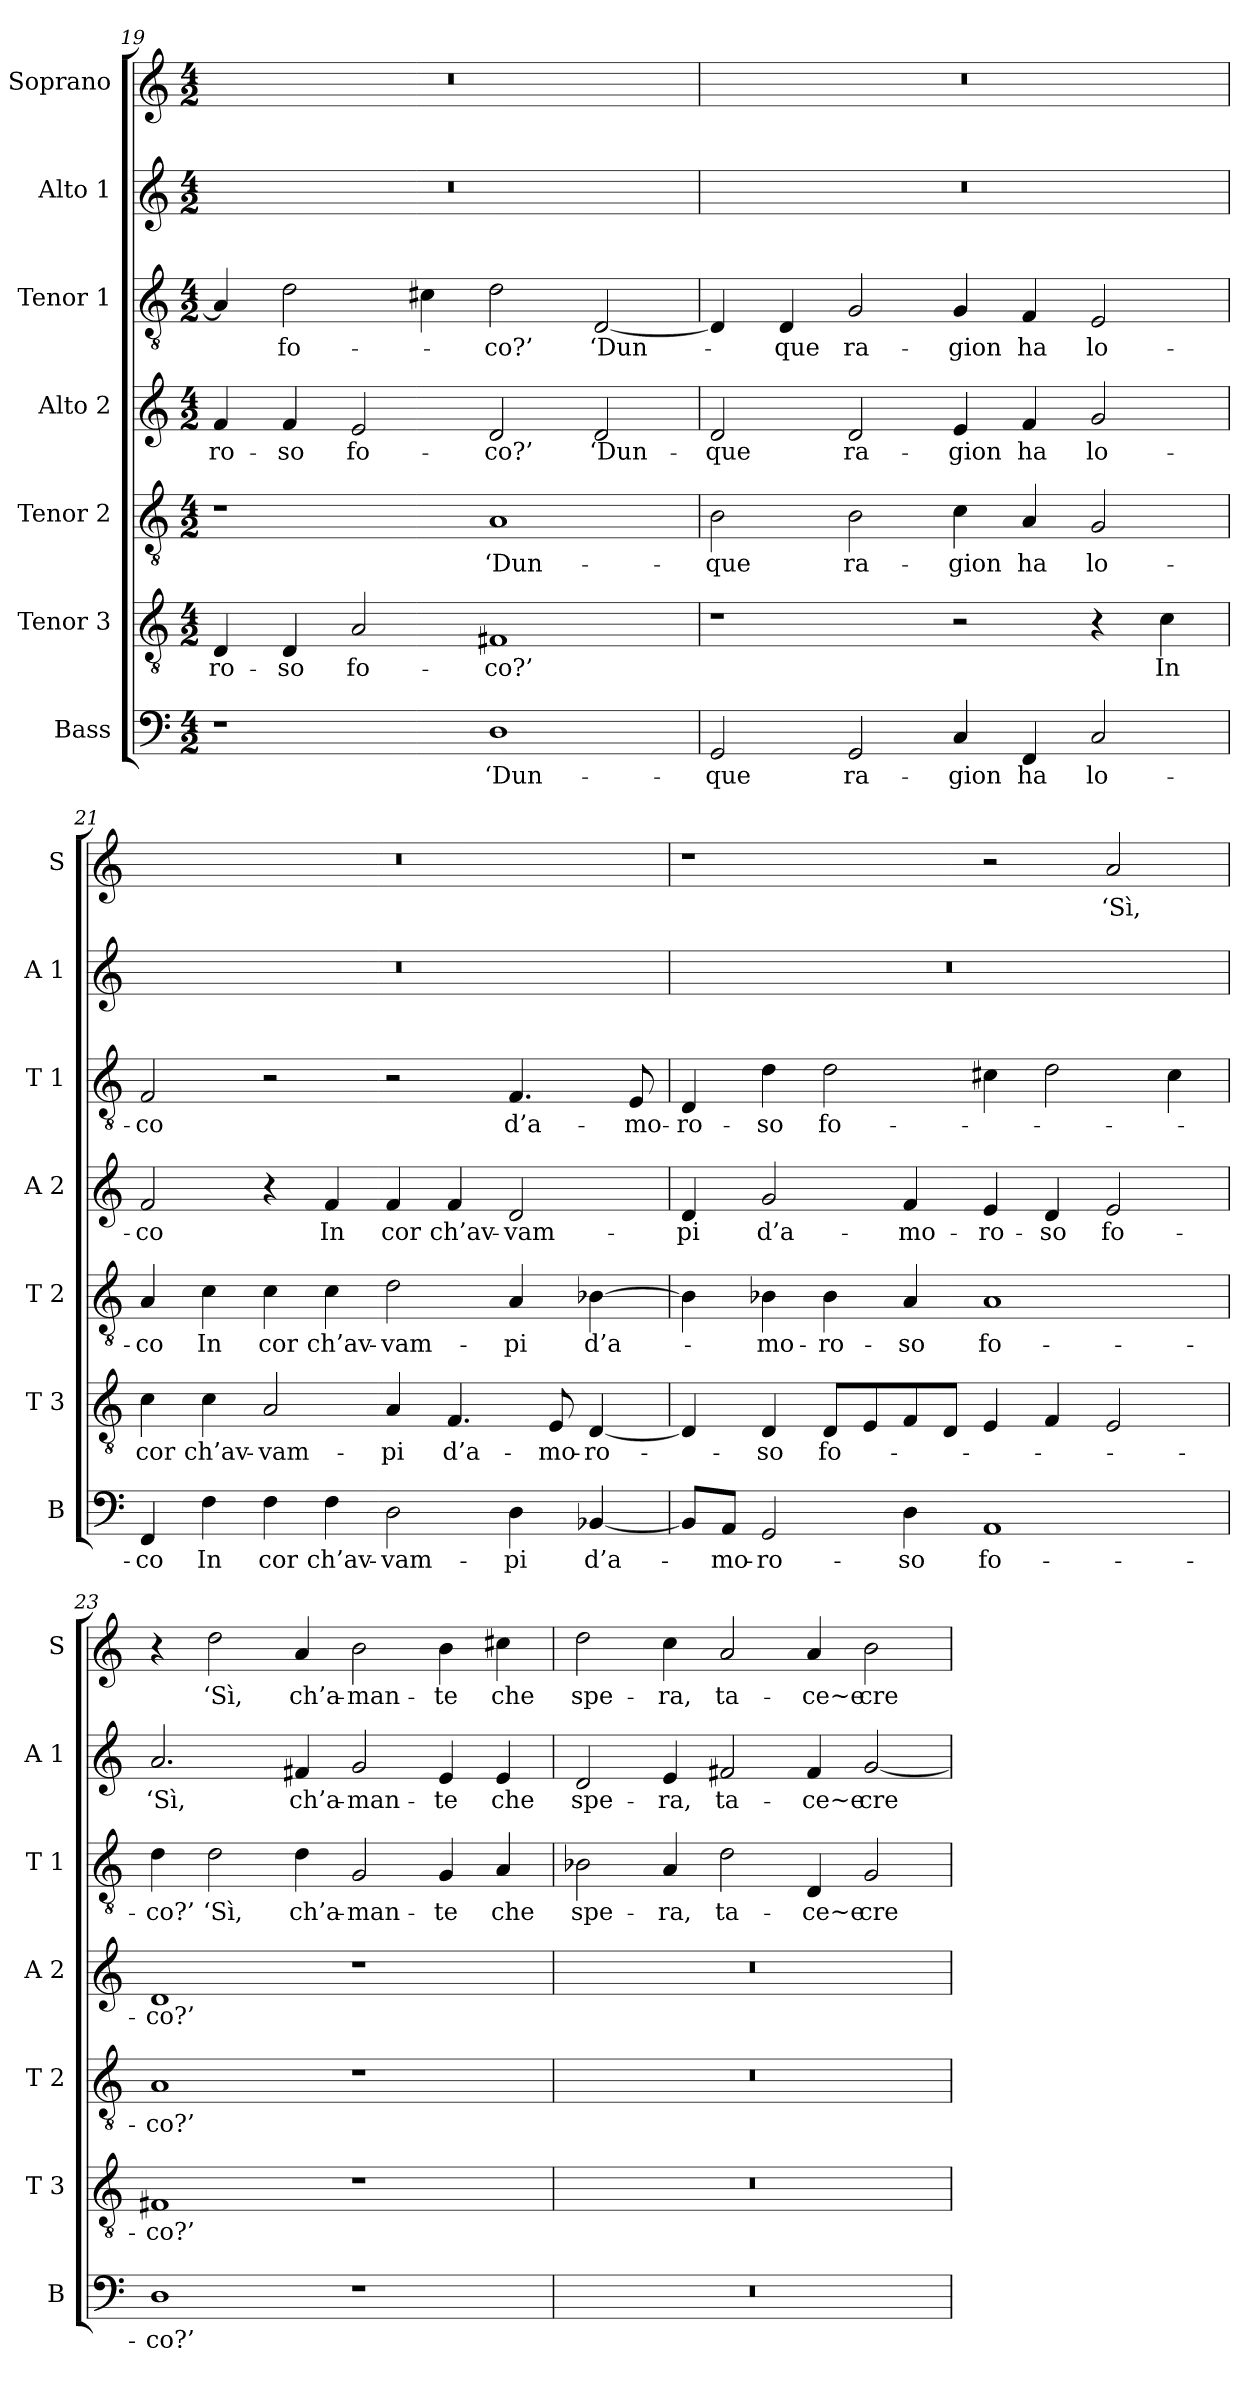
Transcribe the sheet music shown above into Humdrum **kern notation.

**kern	**text	**kern	**text	**kern	**text	**kern	**text	**kern	**text	**kern	**text	**kern	**text
*part7	*part7	*part6	*part6	*part5	*part5	*part4	*part4	*part3	*part3	*part2	*part2	*part1	*part1
*staff7	*staff7	*staff6	*staff6	*staff5	*staff5	*staff4	*staff4	*staff3	*staff3	*staff2	*staff2	*staff1	*staff1
*I"Bass	*	*I"Tenor 3	*	*I"Tenor 2	*	*I"Alto 2	*	*I"Tenor 1	*	*I"Alto 1	*	*I"Soprano	*
*I'B	*	*I'T 3	*	*I'T 2	*	*I'A 2	*	*I'T 1	*	*I'A 1	*	*I'S	*
!!LO:LB:g=z
*clefF4	*	*clefGv2	*	*clefGv2	*	*clefG2	*	*clefGv2	*	*clefG2	*	*clefG2	*
*k[]	*	*k[]	*	*k[]	*	*k[]	*	*k[]	*	*k[]	*	*k[]	*
*C:	*	*C:	*	*C:	*	*C:	*	*C:	*	*C:	*	*C:	*
*M4/2	*	*M4/2	*	*M4/2	*	*M4/2	*	*M4/2	*	*M4/2	*	*M4/2	*
=19	=19	=19	=19	=19	=19	=19	=19	=19	=19	=19	=19	=19	=19
!	!	!	!LO:LY:b	!	!	!	!LO:LY:b	!	!	!	!	!	!
1r	.	4D/	-ro-	1r	.	4f/	-ro-	4A/]	.	0r	.	0r	.
!	!	!	!LO:LY:b	!	!	!	!LO:LY:b	!	!LO:LY:b	!	!	!	!
.	.	4D/	-so	.	.	4f/	-so	2d\	fo-	.	.	.	.
!	!	!	!LO:LY:b	!	!	!	!LO:LY:b	!	!	!	!	!	!
.	.	2A/	fo-	.	.	2e/	fo-	.	.	.	.	.	.
.	.	.	.	.	.	.	.	4c#X\	.	.	.	.	.
!	!LO:LY:b	!	!LO:LY:b	!	!LO:LY:b	!	!LO:LY:b	!	!LO:LY:b	!	!	!	!
1D	‘Dun-	1F#X	-co?’	1A	‘Dun-	2d/	-co?’	2d\	-co?’	.	.	.	.
!	!	!	!	!	!	!	!LO:LY:b	!	!LO:LY:b	!	!	!	!
.	.	.	.	.	.	2d/	‘Dun-	[2D/	‘Dun-	.	.	.	.
=20	=20	=20	=20	=20	=20	=20	=20	=20	=20	=20	=20	=20	=20
!	!LO:LY:b	!	!	!	!LO:LY:b	!	!LO:LY:b	!	!	!	!	!	!
2GG/	-que	1r	.	2B\	-que	2d/	-que	4D/]	.	0r	.	0r	.
!	!	!	!	!	!	!	!	!	!LO:LY:b	!	!	!	!
.	.	.	.	.	.	.	.	4D/	-que	.	.	.	.
!	!LO:LY:b	!	!	!	!LO:LY:b	!	!LO:LY:b	!	!LO:LY:b	!	!	!	!
2GG/	ra-	.	.	2B\	ra-	2d/	ra-	2G/	ra-	.	.	.	.
!	!LO:LY:b	!	!	!	!LO:LY:b	!	!LO:LY:b	!	!LO:LY:b	!	!	!	!
4C/	-gion	2r	.	4c\	-gion	4e/	-gion	4G/	-gion	.	.	.	.
!	!LO:LY:b	!	!	!	!LO:LY:b	!	!LO:LY:b	!	!LO:LY:b	!	!	!	!
4FF/	ha	.	.	4A/	ha	4f/	ha	4F/	ha	.	.	.	.
!	!LO:LY:b	!	!	!	!LO:LY:b	!	!LO:LY:b	!	!LO:LY:b	!	!	!	!
2C/	lo-	4r	.	2G/	lo-	2g/	lo-	2E/	lo-	.	.	.	.
!	!	!	!LO:LY:b	!	!	!	!	!	!	!	!	!	!
.	.	4c\	In	.	.	.	.	.	.	.	.	.	.
=21	=21	=21	=21	=21	=21	=21	=21	=21	=21	=21	=21	=21	=21
!	!LO:LY:b	!	!LO:LY:b	!	!LO:LY:b	!	!LO:LY:b	!	!LO:LY:b	!	!	!	!
4FF/	-co	4c\	cor	4A/	-co	2f/	-co	2F/	-co	0r	.	0r	.
!	!LO:LY:b	!	!LO:LY:b	!	!LO:LY:b	!	!	!	!	!	!	!	!
4F\	In	4c\	ch’av-	4c\	In	.	.	.	.	.	.	.	.
!	!LO:LY:b	!	!LO:LY:b	!	!LO:LY:b	!	!	!	!	!	!	!	!
4F\	cor	2A/	-vam-	4c\	cor	4r	.	2r	.	.	.	.	.
!	!LO:LY:b	!	!	!	!LO:LY:b	!	!LO:LY:b	!	!	!	!	!	!
4F\	ch’av-	.	.	4c\	ch’av-	4f/	In	.	.	.	.	.	.
!	!LO:LY:b	!	!LO:LY:b	!	!LO:LY:b	!	!LO:LY:b	!	!	!	!	!	!
2D\	-vam-	4A/	-pi	2d\	-vam-	4f/	cor	2r	.	.	.	.	.
!	!	!	!LO:LY:b	!	!	!	!LO:LY:b	!	!	!	!	!	!
.	.	4.F/	d’a-	.	.	4f/	ch’av-	.	.	.	.	.	.
!	!LO:LY:b	!	!	!	!LO:LY:b	!	!LO:LY:b	!	!LO:LY:b	!	!	!	!
4D\	-pi	.	.	4A/	-pi	2d/	-vam-	4.F/	d’a-	.	.	.	.
!	!	!	!LO:LY:b	!	!	!	!	!	!	!	!	!	!
.	.	8E/	-mo-	.	.	.	.	.	.	.	.	.	.
!	!LO:LY:b	!	!LO:LY:b	!	!LO:LY:b	!	!	!	!	!	!	!	!
[4BB-X/	d’a-	[4D/	-ro-	[4B-X\	d’a-	.	.	.	.	.	.	.	.
!	!	!	!	!	!	!	!	!	!LO:LY:b	!	!	!	!
.	.	.	.	.	.	.	.	8E/	-mo-	.	.	.	.
!!LO:PB:g=z
=22	=22	=22	=22	=22	=22	=22	=22	=22	=22	=22	=22	=22	=22
!	!	!	!	!	!	!	!LO:LY:b	!	!LO:LY:b	!	!	!	!
8BB-/L]	.	4D/]	.	4B-\]	.	4d/	-pi	4D/	-ro-	0r	.	1r	.
!	!LO:LY:b	!	!	!	!	!	!	!	!	!	!	!	!
8AA/J	-mo-	.	.	.	.	.	.	.	.	.	.	.	.
!	!LO:LY:b	!	!LO:LY:b	!	!LO:LY:b	!	!LO:LY:b	!	!LO:LY:b	!	!	!	!
2GG/	-ro-	4D/	-so	4B-X\	-mo-	2g/	d’a-	4d\	-so	.	.	.	.
!	!	!	!LO:LY:b	!	!LO:LY:b	!	!	!	!LO:LY:b	!	!	!	!
.	.	8D/L	fo-	4B-\	-ro-	.	.	2d\	fo-	.	.	.	.
.	.	8E/	.	.	.	.	.	.	.	.	.	.	.
!	!LO:LY:b	!	!	!	!LO:LY:b	!	!LO:LY:b	!	!	!	!	!	!
4D\	-so	8F/	.	4A/	-so	4f/	-mo-	.	.	.	.	.	.
.	.	8D/J	.	.	.	.	.	.	.	.	.	.	.
!	!LO:LY:b	!	!	!	!LO:LY:b	!	!LO:LY:b	!	!	!	!	!	!
1AA	fo-	4E/	.	1A	fo-	4e/	-ro-	4c#X\	.	.	.	2r	.
!	!	!	!	!	!	!	!LO:LY:b	!	!	!	!	!	!
.	.	4F/	.	.	.	4d/	-so	2d\	.	.	.	.	.
!	!	!	!	!	!	!	!LO:LY:b	!	!	!	!	!	!LO:LY:b
.	.	2E/	.	.	.	2e/	fo-	.	.	.	.	2a/	‘Sì,
.	.	.	.	.	.	.	.	4c#\	.	.	.	.	.
=23	=23	=23	=23	=23	=23	=23	=23	=23	=23	=23	=23	=23	=23
!	!LO:LY:b	!	!LO:LY:b	!	!LO:LY:b	!	!LO:LY:b	!	!LO:LY:b	!	!LO:LY:b	!	!
1D	-co?’	1F#X	-co?’	1A	-co?’	1d	-co?’	4d\	-co?’	2.a/	‘Sì,	4r	.
!	!	!	!	!	!	!	!	!	!LO:LY:b	!	!	!	!LO:LY:b
.	.	.	.	.	.	.	.	2d\	‘Sì,	.	.	2dd\	‘Sì,
!	!	!	!	!	!	!	!	!	!LO:LY:b	!	!LO:LY:b	!	!LO:LY:b
.	.	.	.	.	.	.	.	4d\	ch’a-	4f#X/	ch’a-	4a/	ch’a-
!	!	!	!	!	!	!	!	!	!LO:LY:b	!	!LO:LY:b	!	!LO:LY:b
1r	.	1r	.	1r	.	1r	.	2G/	-man-	2g/	-man-	2b\	-man-
!	!	!	!	!	!	!	!	!	!LO:LY:b	!	!LO:LY:b	!	!LO:LY:b
.	.	.	.	.	.	.	.	4G/	-te	4e/	-te	4b\	-te
!	!	!	!	!	!	!	!	!	!LO:LY:b	!	!LO:LY:b	!	!LO:LY:b
.	.	.	.	.	.	.	.	4A/	che	4e/	che	4cc#X\	che
=24	=24	=24	=24	=24	=24	=24	=24	=24	=24	=24	=24	=24	=24
!	!	!	!	!	!	!	!	!	!LO:LY:b	!	!LO:LY:b	!	!LO:LY:b
0r	.	0r	.	0r	.	0r	.	2B-X\	spe-	2d/	spe-	2dd\	spe-
!	!	!	!	!	!	!	!	!	!LO:LY:b	!	!LO:LY:b	!	!LO:LY:b
.	.	.	.	.	.	.	.	4A/	-ra,	4e/	-ra,	4cc\	-ra,
!	!	!	!	!	!	!	!	!	!LO:LY:b	!	!LO:LY:b	!	!LO:LY:b
.	.	.	.	.	.	.	.	2d\	ta-	2f#X/	ta-	2a/	ta-
!	!	!	!	!	!	!	!	!	!LO:LY:b	!	!LO:LY:b	!	!LO:LY:b
.	.	.	.	.	.	.	.	4D/	-ce~e	4f#/	-ce~e	4a/	-ce~e
!	!	!	!	!	!	!	!	!	!LO:LY:b	!	!LO:LY:b	!	!LO:LY:b
.	.	.	.	.	.	.	.	2G/	cre-	[2g/	cre-	2b\	cre-
=	=	=	=	=	=	=	=	=	=	=	=	=	=
*-	*-	*-	*-	*-	*-	*-	*-	*-	*-	*-	*-	*-	*-
